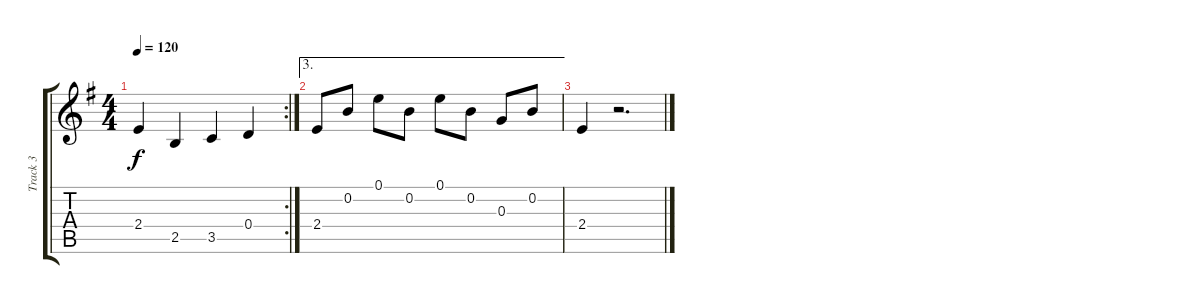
\track ("Track 3" "Track 3") {instrument electricbassfinger}
\staff {score tabs}
\tuning (E4 B3 G3 D3 A2 E2) {hide}
\rc 2
\ts (4 4)
\tempo 120
\clef g2
\ks g
2.4.4{dy f} 2.5.4 3.5.4 0.4.4 |
\ae 3
2.4.8 0.2.8 0.1.8 0.2.8 0.1.8 0.2.8 0.3.8 0.2.8 |
2.4.4 r.2{d}
